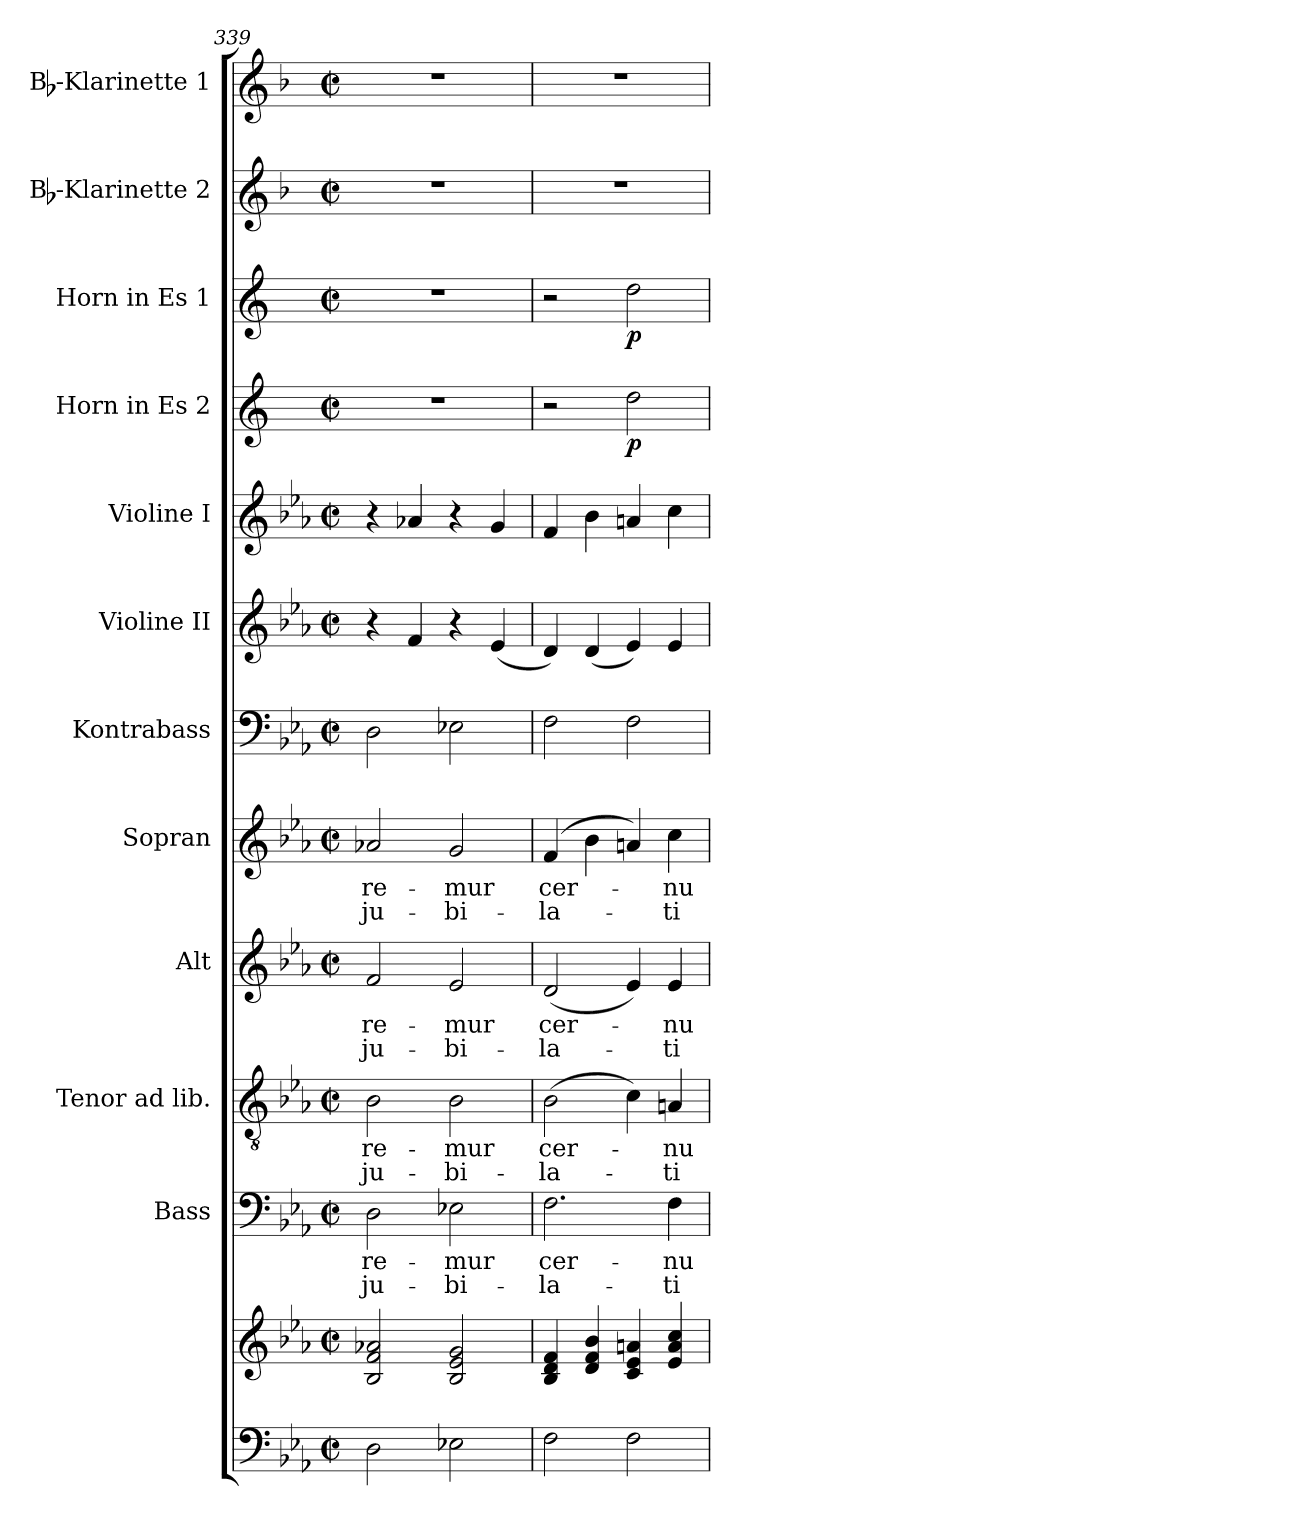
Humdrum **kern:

**kern	**kern	**kern	**text	**text	**kern	**text	**text	**kern	**text	**text	**kern	**text	**text	**kern	**kern	**kern	**kern	**dynam	**kern	**dynam	**kern	**kern
*part12	*part12	*part11	*part11	*part11	*part10	*part10	*part10	*part9	*part9	*part9	*part8	*part8	*part8	*part7	*part6	*part5	*part4	*part4	*part3	*part3	*part2	*part1
*staff13	*staff12	*staff11	*staff11	*staff11	*staff10	*staff10	*staff10	*staff9	*staff9	*staff9	*staff8	*staff8	*staff8	*staff7	*staff6	*staff5	*staff4	*staff4	*staff3	*staff3	*staff2	*staff1
*	*	*I"Bass	*	*	*I"Tenor ad lib.	*	*	*I"Alt	*	*	*I"Sopran	*	*	*I"Kontrabass	*I"Violine II	*I"Violine I	*I"Horn in Es 2	*	*I"Horn in Es 1	*	*I"Bb-Klarinette 2	*I"Bb-Klarinette 1
*	*	*I'B.	*	*	*I'T.	*	*	*I'A.	*	*	*I'S.	*	*	*I'Kb.	*I'Vl. II	*I'Vl. I	*	*	*	*	*I'Bb Kl. 2	*I'Bb Kl. 1
*clefF4	*clefG2	*clefF4	*	*	*clefGv2	*	*	*clefG2	*	*	*clefG2	*	*	*clefF4	*clefG2	*clefG2	*clefG2	*	*clefG2	*	*clefG2	*clefG2
*	*	*	*	*	*	*	*	*	*	*	*	*	*	*ITrd7c12	*	*	*ITrd5c9	*	*ITrd5c9	*	*ITrd1c2	*ITrd1c2
*k[b-e-a-]	*k[b-e-a-]	*k[b-e-a-]	*	*	*k[b-e-a-]	*	*	*k[b-e-a-]	*	*	*k[b-e-a-]	*	*	*k[b-e-a-]	*k[b-e-a-]	*k[b-e-a-]	*k[b-e-a-]	*	*k[b-e-a-]	*	*k[b-e-a-]	*k[b-e-a-]
*E-:	*E-:	*E-:	*	*	*E-:	*	*	*E-:	*	*	*E-:	*	*	*E-:	*E-:	*E-:	*E-:	*	*E-:	*	*E-:	*E-:
*M2/2	*M2/2	*M2/2	*	*	*M2/2	*	*	*M2/2	*	*	*M2/2	*	*	*M2/2	*M2/2	*M2/2	*M2/2	*	*M2/2	*	*M2/2	*M2/2
*met(c|)	*met(c|)	*met(c|)	*	*	*met(c|)	*	*	*met(c|)	*	*	*met(c|)	*	*	*met(c|)	*met(c|)	*met(c|)	*met(c|)	*	*met(c|)	*	*met(c|)	*met(c|)
=339	=339	=339	=339	=339	=339	=339	=339	=339	=339	=339	=339	=339	=339	=339	=339	=339	=339	=339	=339	=339	=339	=339
!	!	!	!LO:LY:b	!LO:LY:b	!	!LO:LY:b	!LO:LY:b	!	!LO:LY:b	!LO:LY:b	!	!LO:LY:b	!LO:LY:b	!	!	!	!	!	!	!	!	!
2D\	2B-/ 2f/ 2a-X/	2D\	-re-	ju-	2B-\	-re-	ju-	2f/	-re-	ju-	2a-X/	-re-	ju-	2DD\	4r	4r	1r	.	1r	.	1r	1r
.	.	.	.	.	.	.	.	.	.	.	.	.	.	.	4f/	4a-X/	.	.	.	.	.	.
!	!	!	!LO:LY:b	!LO:LY:b	!	!LO:LY:b	!LO:LY:b	!	!LO:LY:b	!LO:LY:b	!	!LO:LY:b	!LO:LY:b	!	!	!	!	!	!	!	!	!
2E-X\	2B-/ 2e-/ 2g/	2E-X\	-mur	-bi-	2B-\	-mur	-bi-	2e-/	-mur	-bi-	2g/	-mur	-bi-	2EE-X\	4r	4r	.	.	.	.	.	.
.	.	.	.	.	.	.	.	.	.	.	.	.	.	.	(<4e-/	4g/	.	.	.	.	.	.
!!LO:PB:g=z
=340	=340	=340	=340	=340	=340	=340	=340	=340	=340	=340	=340	=340	=340	=340	=340	=340	=340	=340	=340	=340	=340	=340
!	!	!	!LO:LY:b	!LO:LY:b	!	!LO:LY:b	!LO:LY:b	!	!LO:LY:b	!LO:LY:b	!	!LO:LY:b	!LO:LY:b	!	!	!	!	!	!	!	!	!
2F\	4B-/ 4d/ 4f/	2.F\	cer-	-la-	(>2B-\	cer-	-la-	(<2d/	cer-	-la-	(4f/	cer-	-la-	2FF\	4d/)	4f/	2r	.	2r	.	1r	1r
.	4d/ 4f/ 4b-/	.	.	.	.	.	.	.	.	.	4b-\	.	.	.	(<4d/	4b-\	.	.	.	.	.	.
!	!	!	!	!	!	!	!	!	!	!	!	!	!	!	!	!	!	!LO:DY:b	!	!LO:DY:b	!	!
2F\	4c/ 4e-/ 4an/	.	.	.	4c\)	.	.	4e-/)	.	.	4an/)	.	.	2FF\	4e-/)	4an/	2f\	p	2f\	p	.	.
!	!	!	!LO:LY:b	!LO:LY:b	!	!LO:LY:b	!LO:LY:b	!	!LO:LY:b	!LO:LY:b	!	!LO:LY:b	!LO:LY:b	!	!	!	!	!	!	!	!	!
.	4e-/ 4a/ 4cc/	4F\	-nu-	-ti-	4An/	-nu-	-ti-	4e-/	-nu-	-ti-	4cc\	-nu-	-ti-	.	4e-/	4cc\	.	.	.	.	.	.
=	=	=	=	=	=	=	=	=	=	=	=	=	=	=	=	=	=	=	=	=	=	=
*-	*-	*-	*-	*-	*-	*-	*-	*-	*-	*-	*-	*-	*-	*-	*-	*-	*-	*-	*-	*-	*-	*-
